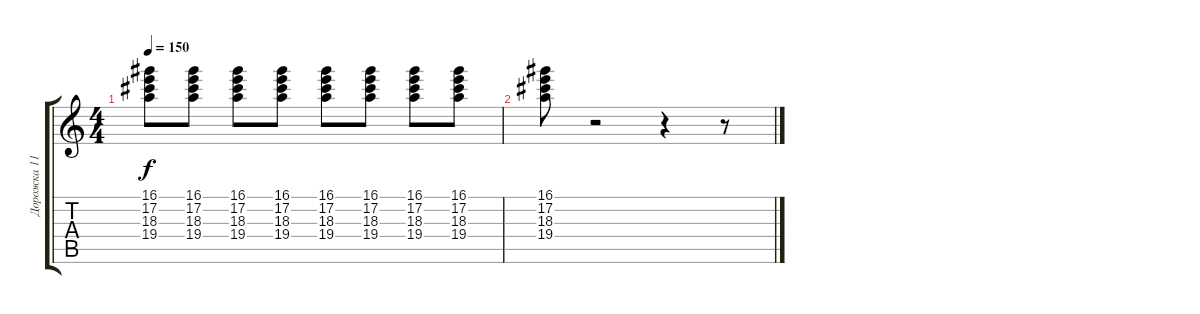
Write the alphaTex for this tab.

\track ("Дорожка 11" "Дорожка 11") {instrument synthbass1}
\staff {score tabs}
\tuning (E4 B3 G3 D3 A2 E2) {hide}
\ts (4 4)
\tempo 150
\clef g2
\ks c
(16.1 17.2 18.3 19.4).8{dy f} (16.1 17.2 18.3 19.4).8 (16.1 17.2 18.3 19.4).8 (16.1 17.2 18.3 19.4).8 (16.1 17.2 18.3 19.4).8 (16.1 17.2 18.3 19.4).8 (16.1 17.2 18.3 19.4).8 (16.1 17.2 18.3 19.4).8 |
(16.1 17.2 18.3 19.4).8 r.2 r.4 r.8
